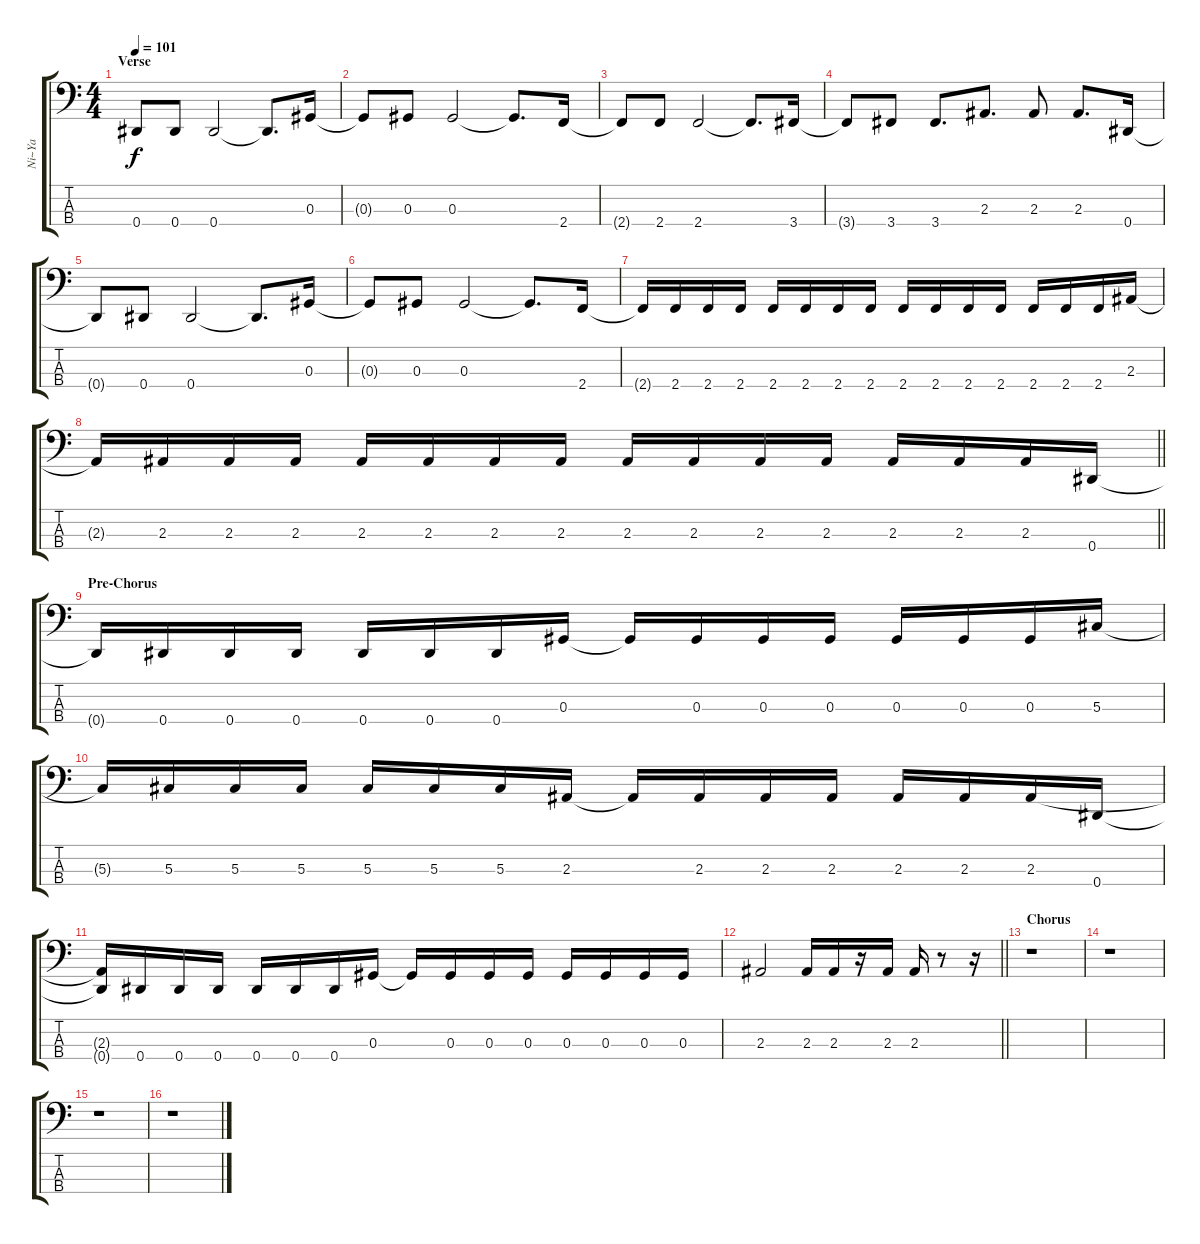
\track ("Ni~Ya" "Ni~Ya") {instrument electricbasspick}
\staff {score tabs}
\tuning (Gb2 Db2 Ab1 Eb1) {hide}
\ts (4 4)
\section ("" "Verse")
\tempo 101
\clef f4
\ks c
0.4{t}.8{dy f} 0.4.8 0.4.2 0.4{t}.8{d} 0.3.16 |
0.3{t}.8 0.3.8 0.3.2 0.3{t}.8{d} 2.4.16 |
2.4{t}.8 2.4.8 2.4.2 2.4{t}.8{d} 3.4.16 |
3.4{t}.8 3.4.8 3.4.8{d} 2.3.8{d} 2.3.8 2.3.8{d} 0.4.16 |
0.4{t}.8 0.4.8 0.4.2 0.4{t}.8{d} 0.3.16 |
0.3{t}.8 0.3.8 0.3.2 0.3{t}.8{d} 2.4.16 |
2.4{t}.16 2.4.16 2.4.16 2.4.16 2.4.16 2.4.16 2.4.16 2.4.16 2.4.16 2.4.16 2.4.16 2.4.16 2.4.16 2.4.16 2.4.16 2.3.16 |
\barLineRight lightlight
2.3{t}.16 2.3.16 2.3.16 2.3.16 2.3.16 2.3.16 2.3.16 2.3.16 2.3.16 2.3.16 2.3.16 2.3.16 2.3.16 2.3.16 2.3.16 0.4.16 |
\section ("" "Pre-Chorus")
0.4{t}.16 0.4.16 0.4.16 0.4.16 0.4.16 0.4.16 0.4.16 0.3.16 0.3{t}.16 0.3.16 0.3.16 0.3.16 0.3.16 0.3.16 0.3.16 5.3.16 |
5.3{t}.16 5.3.16 5.3.16 5.3.16 5.3.16 5.3.16 5.3.16 2.3.16 2.3{t}.16 2.3.16 2.3.16 2.3.16 2.3.16 2.3.16 2.3.16 0.4.16 |
(2.3{t} 0.4{t}).16 0.4.16 0.4.16 0.4.16 0.4.16 0.4.16 0.4.16 0.3.16 0.3{t}.16 0.3.16 0.3.16 0.3.16 0.3.16 0.3.16 0.3.16 0.3.16 |
\barLineRight lightlight
2.3.2 2.3.16 2.3.16 r.16 2.3.16 2.3.16 r.8 r.16 |
\section ("" "Chorus ")
r.1 |
r.1 |
r.1 |
r.1
